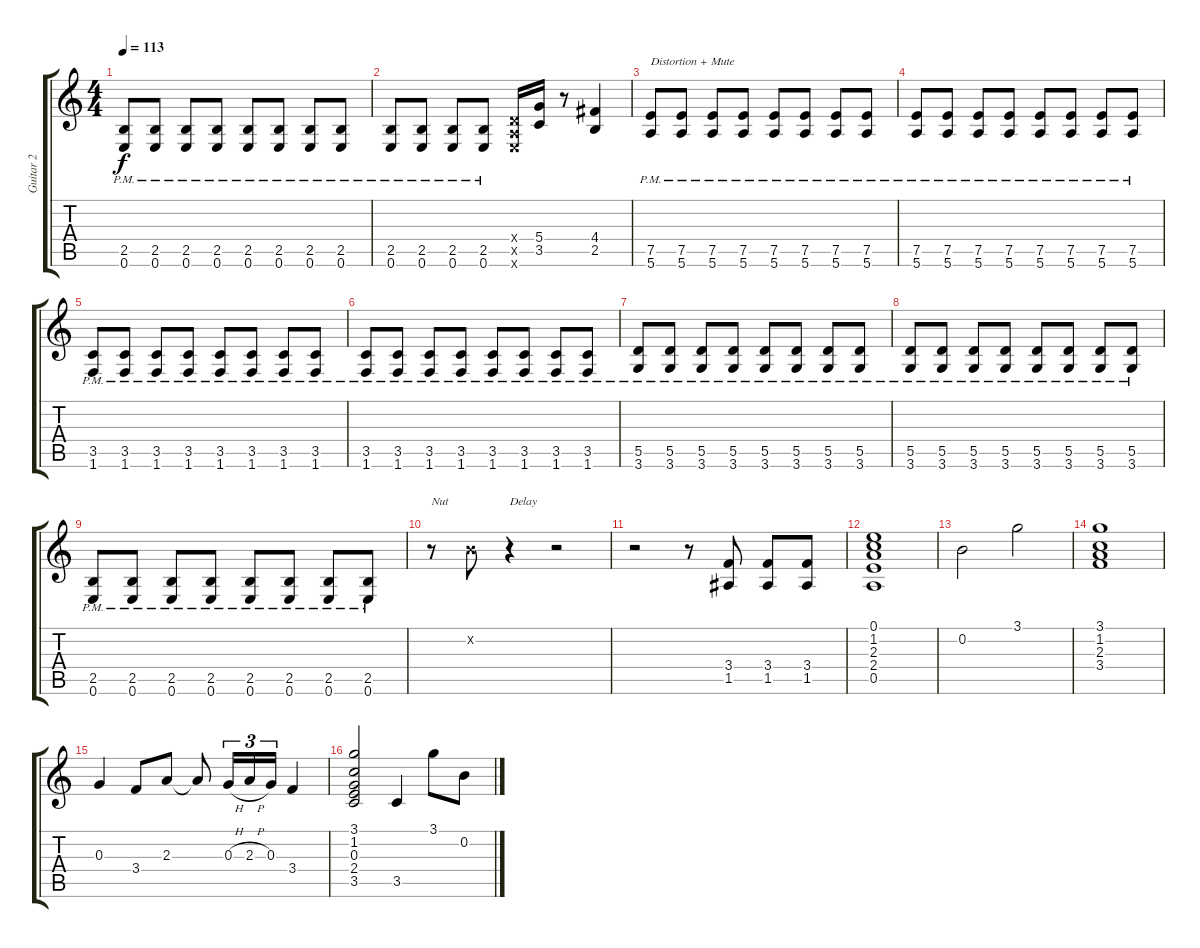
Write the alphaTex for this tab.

\track ("Guitar 2" "Guitar 2") {instrument distortionguitar}
\staff {score tabs}
\tuning (E4 B3 G3 D3 A2 E2) {hide}
\ts (4 4)
\tempo 113
\clef g2
\ks c
(2.5{pm} 0.6{pm}).8{dy f} (2.5{pm} 0.6{pm}).8 (2.5{pm} 0.6{pm}).8 (2.5{pm} 0.6{pm}).8 (2.5{pm} 0.6{pm}).8 (2.5{pm} 0.6{pm}).8 (2.5{pm} 0.6{pm}).8 (2.5{pm} 0.6{pm}).8 |
(2.5{pm} 0.6{pm}).8 (2.5{pm} 0.6{pm}).8 (2.5{pm} 0.6{pm}).8 (2.5{pm} 0.6{pm}).8 (0.4{x} 0.5{x} 0.6{x}).16{instrument distortionguitar} (5.4 3.5).16 r.8 (4.4 2.5).4 |
(7.5{pm} 5.6{pm}).8{txt "Distortion + Mute" instrument distortionguitar} (7.5{pm} 5.6{pm}).8 (7.5{pm} 5.6{pm}).8 (7.5{pm} 5.6{pm}).8 (7.5{pm} 5.6{pm}).8 (7.5{pm} 5.6{pm}).8 (7.5{pm} 5.6{pm}).8 (7.5{pm} 5.6{pm}).8 |
(7.5{pm} 5.6{pm}).8 (7.5{pm} 5.6{pm}).8 (7.5{pm} 5.6{pm}).8 (7.5{pm} 5.6{pm}).8 (7.5{pm} 5.6{pm}).8 (7.5{pm} 5.6{pm}).8 (7.5{pm} 5.6{pm}).8 (7.5{pm} 5.6{pm}).8 |
(3.5{pm} 1.6{pm}).8 (3.5{pm} 1.6{pm}).8 (3.5{pm} 1.6{pm}).8 (3.5{pm} 1.6{pm}).8 (3.5{pm} 1.6{pm}).8 (3.5{pm} 1.6{pm}).8 (3.5{pm} 1.6{pm}).8 (3.5{pm} 1.6{pm}).8 |
(3.5{pm} 1.6{pm}).8 (3.5{pm} 1.6{pm}).8 (3.5{pm} 1.6{pm}).8 (3.5{pm} 1.6{pm}).8 (3.5{pm} 1.6{pm}).8 (3.5{pm} 1.6{pm}).8 (3.5{pm} 1.6{pm}).8 (3.5{pm} 1.6{pm}).8 |
(5.5{pm} 3.6{pm}).8 (5.5{pm} 3.6{pm}).8 (5.5{pm} 3.6{pm}).8 (5.5{pm} 3.6{pm}).8 (5.5{pm} 3.6{pm}).8 (5.5{pm} 3.6{pm}).8 (5.5{pm} 3.6{pm}).8 (5.5{pm} 3.6{pm}).8 |
(5.5{pm} 3.6{pm}).8 (5.5{pm} 3.6{pm}).8 (5.5{pm} 3.6{pm}).8 (5.5{pm} 3.6{pm}).8 (5.5{pm} 3.6{pm}).8 (5.5{pm} 3.6{pm}).8 (5.5{pm} 3.6{pm}).8 (5.5{pm} 3.6{pm}).8 |
(2.5{pm} 0.6{pm}).8 (2.5{pm} 0.6{pm}).8 (2.5{pm} 0.6{pm}).8 (2.5{pm} 0.6{pm}).8 (2.5{pm} 0.6{pm}).8 (2.5{pm} 0.6{pm}).8 (2.5{pm} 0.6{pm}).8 (2.5{pm} 0.6{pm}).8 |
r.8{txt "Nut" instrument distortionguitar} 0.2{x}.8 r.4{txt "Delay"} r.2 |
r.2 r.8 (3.4 1.5).8 (3.4 1.5).8 (3.4 1.5).8 |
(0.1 1.2 2.3 2.4 0.5).1 |
0.2.2 3.1.2 |
(3.1 1.2 2.3 3.4).1 |
0.3.4 3.4.8 2.3.8 2.3{t}.8 0.3{h}.16{tu (3 2)} 2.3{h}.16{tu (3 2)} 0.3.16{tu (3 2)} 3.4.4 |
(3.1 1.2 0.3 2.4 3.5).2 3.5.4 3.1.8 0.2.8
